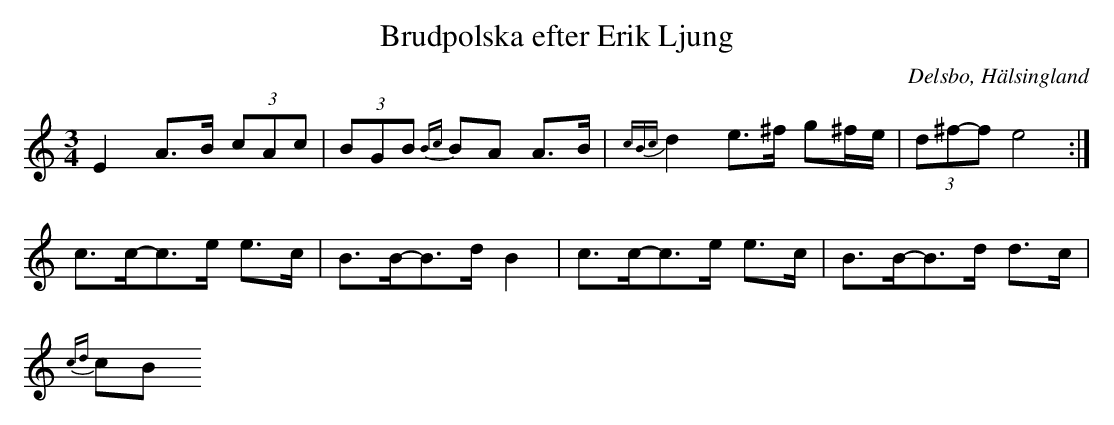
X:1
T: Brudpolska efter Erik Ljung
O: Delsbo, Hälsingland
M: 3/4
L: 1/8
K: Am
E2 A>B (3cAc| (3BGB {Bc}BA A>B|{cBc}d2 e>^f g^f/e/|(3d^f-f e4 :|
c>c-c>e e>c|B>B-B>d B2|c>c-c>e e>c|B>B-B>d d>c|
{cd}cB
